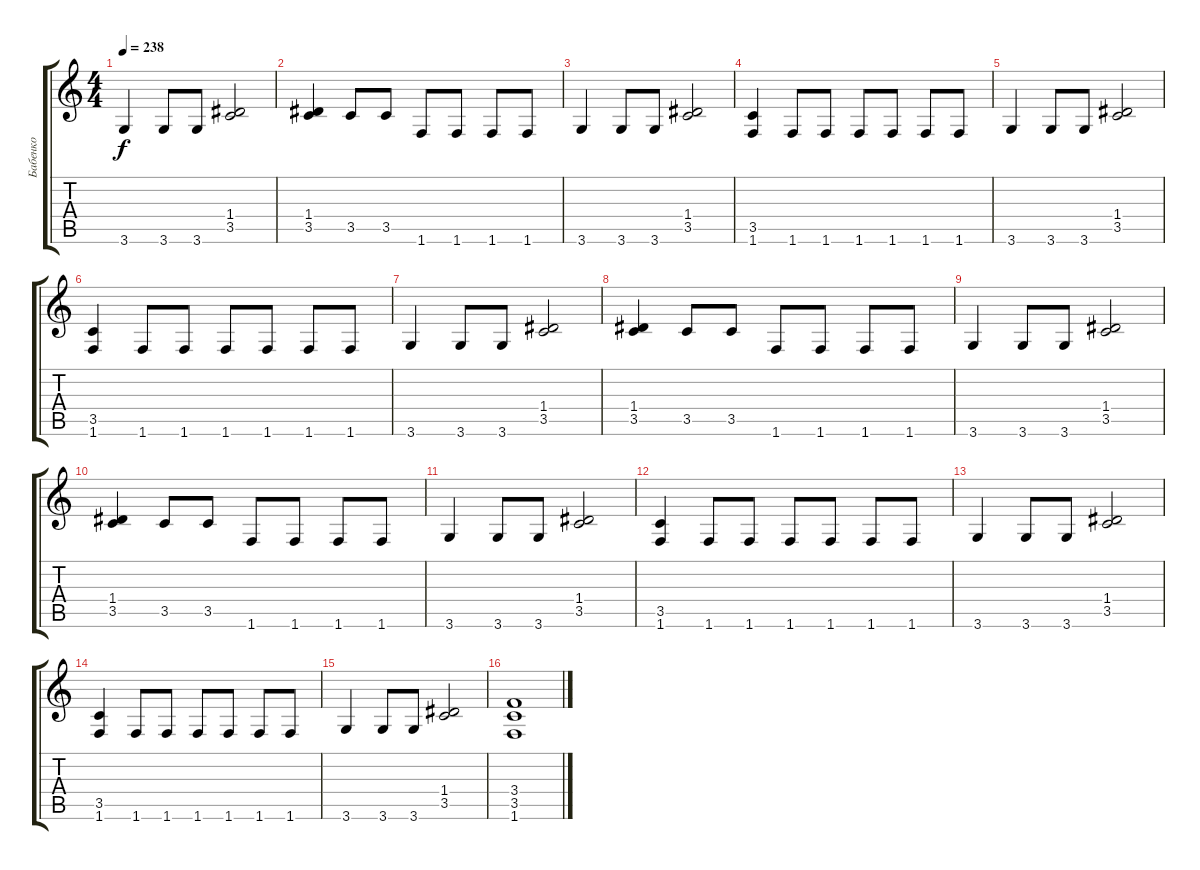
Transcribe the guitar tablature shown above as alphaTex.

\track ("Бабенко" "Бабенко") {instrument distortionguitar}
\staff {score tabs}
\tuning (E4 B3 G3 D3 A2 E2) {hide}
\ts (4 4)
\tempo 238
\clef g2
\ks c
3.6.4{dy f} 3.6.8 3.6.8 (1.4 3.5).2 |
(1.4 3.5).4 3.5.8 3.5.8 1.6.8 1.6.8 1.6.8 1.6.8 |
3.6.4 3.6.8 3.6.8 (1.4 3.5).2 |
(3.5 1.6).4 1.6.8 1.6.8 1.6.8 1.6.8 1.6.8 1.6.8 |
3.6.4 3.6.8 3.6.8 (1.4 3.5).2 |
(3.5 1.6).4 1.6.8 1.6.8 1.6.8 1.6.8 1.6.8 1.6.8 |
3.6.4 3.6.8 3.6.8 (1.4 3.5).2 |
(1.4 3.5).4 3.5.8 3.5.8 1.6.8 1.6.8 1.6.8 1.6.8 |
3.6.4 3.6.8 3.6.8 (1.4 3.5).2 |
(1.4 3.5).4 3.5.8 3.5.8 1.6.8 1.6.8 1.6.8 1.6.8 |
3.6.4 3.6.8 3.6.8 (1.4 3.5).2 |
(3.5 1.6).4 1.6.8 1.6.8 1.6.8 1.6.8 1.6.8 1.6.8 |
3.6.4 3.6.8 3.6.8 (1.4 3.5).2 |
(3.5 1.6).4 1.6.8 1.6.8 1.6.8 1.6.8 1.6.8 1.6.8 |
3.6.4 3.6.8 3.6.8 (1.4 3.5).2 |
(3.4 3.5 1.6).1
